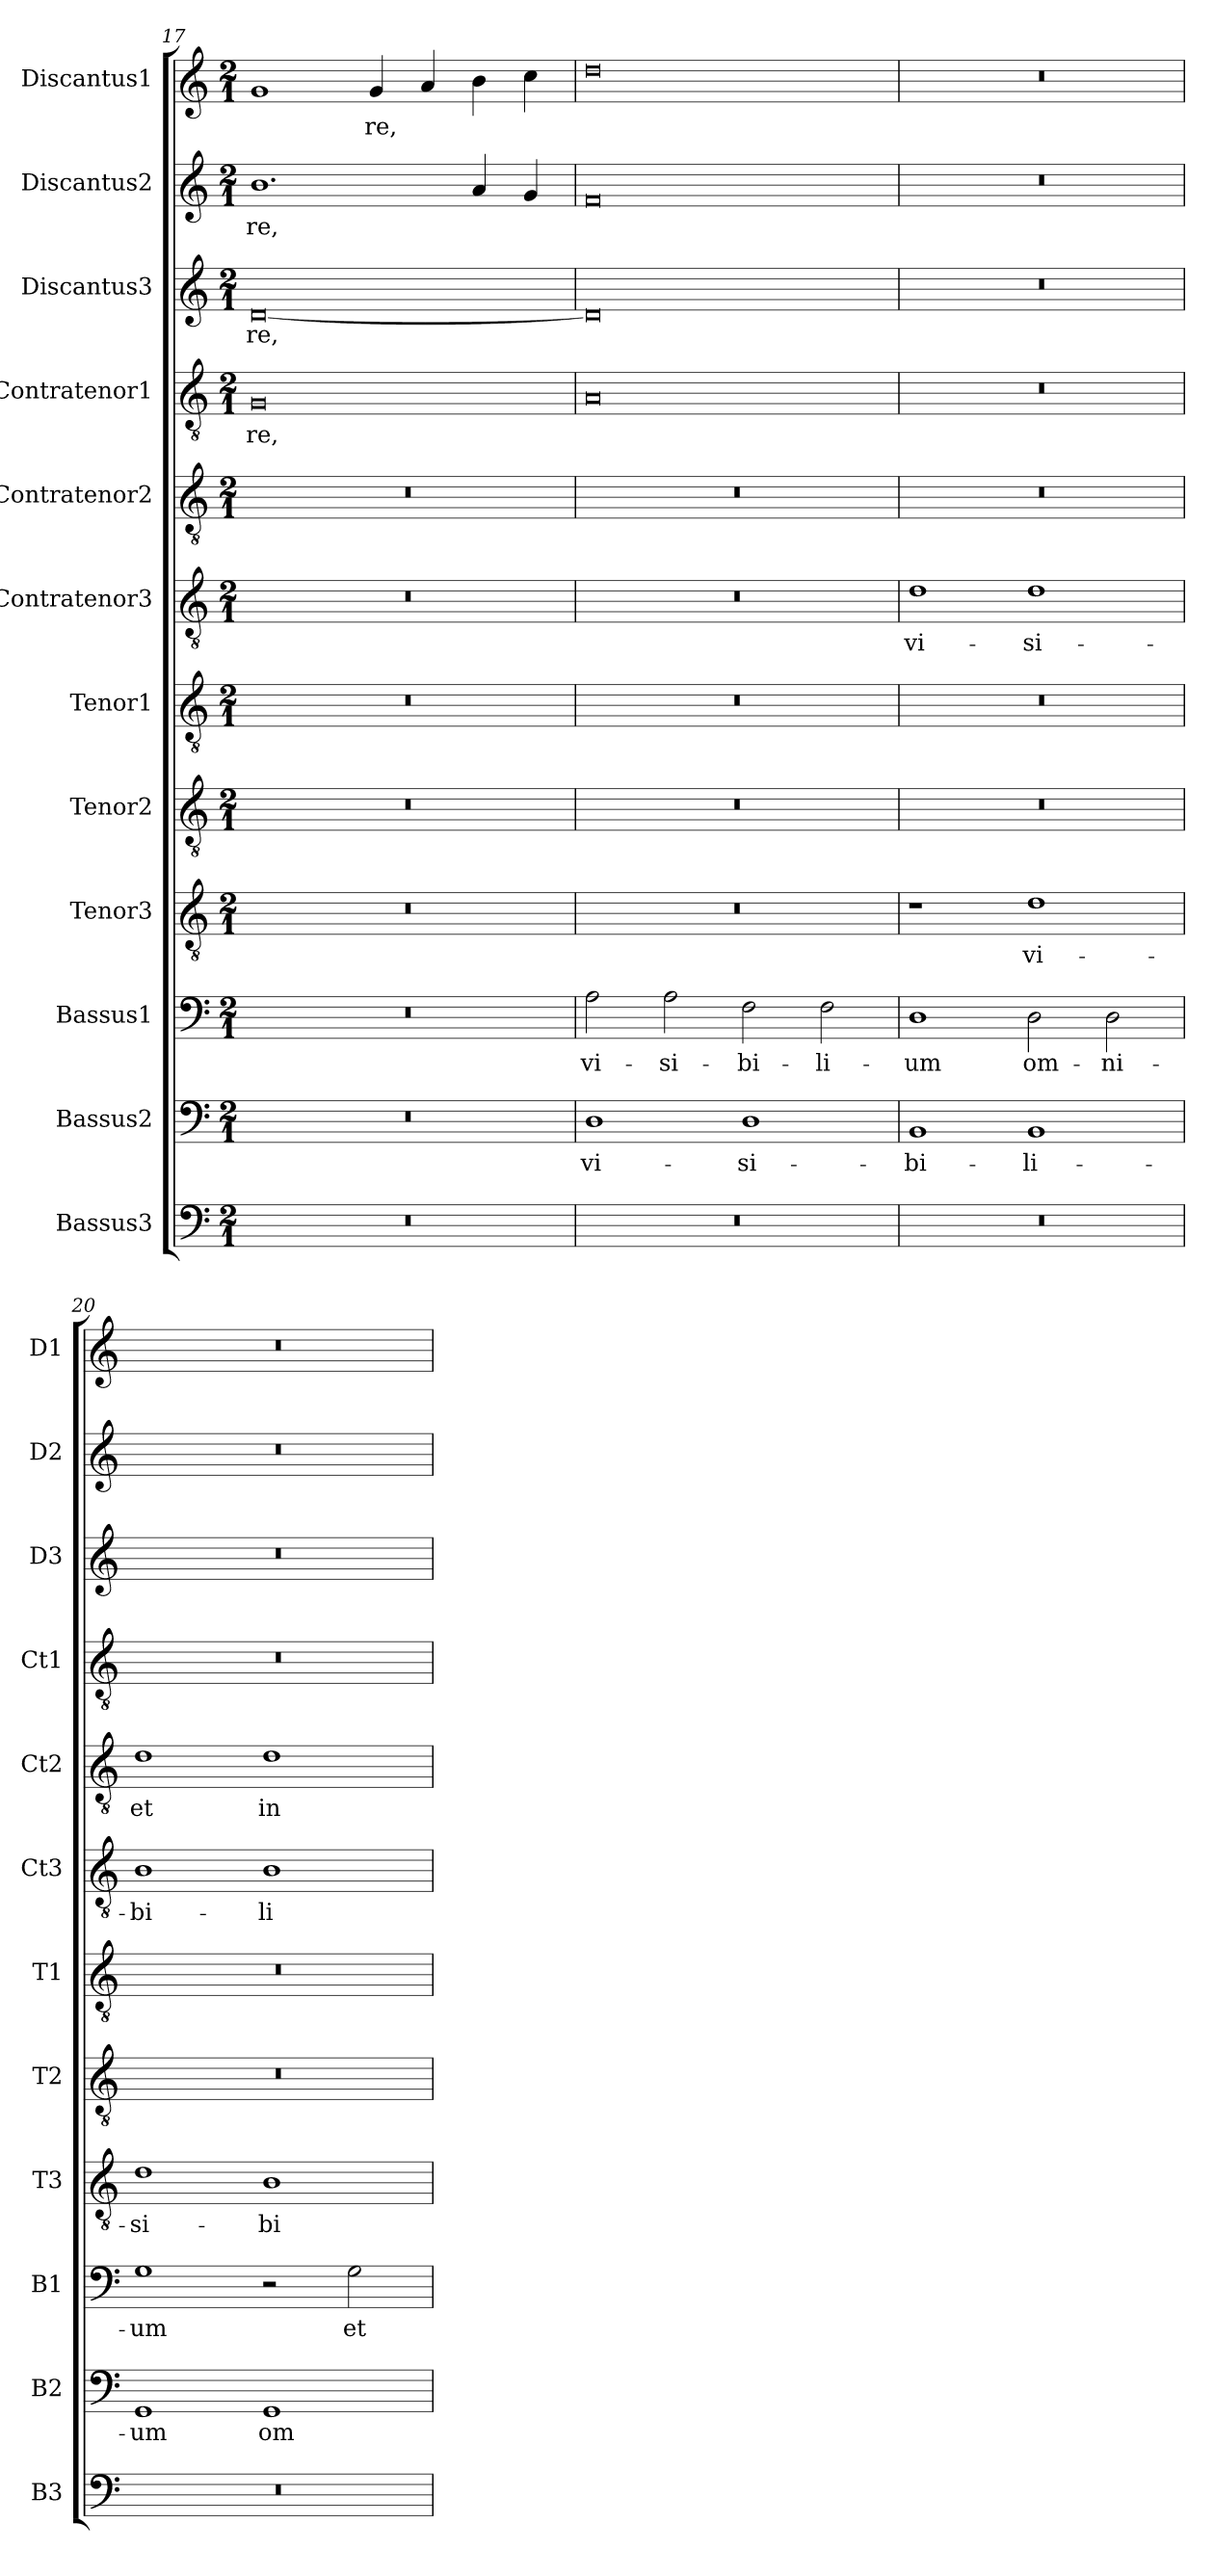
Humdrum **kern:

**kern	**kern	**text	**kern	**text	**kern	**text	**kern	**kern	**kern	**text	**kern	**text	**kern	**text	**kern	**text	**kern	**text	**kern	**text
*part12	*part11	*part11	*part10	*part10	*part9	*part9	*part8	*part7	*part6	*part6	*part5	*part5	*part4	*part4	*part3	*part3	*part2	*part2	*part1	*part1
*staff12	*staff11	*staff11	*staff10	*staff10	*staff9	*staff9	*staff8	*staff7	*staff6	*staff6	*staff5	*staff5	*staff4	*staff4	*staff3	*staff3	*staff2	*staff2	*staff1	*staff1
*I"Bassus3	*I"Bassus2	*	*I"Bassus1	*	*I"Tenor3	*	*I"Tenor2	*I"Tenor1	*I"Contratenor3	*	*I"Contratenor2	*	*I"Contratenor1	*	*I"Discantus3	*	*I"Discantus2	*	*I"Discantus1	*
*I'B3	*I'B2	*	*I'B1	*	*I'T3	*	*I'T2	*I'T1	*I'Ct3	*	*I'Ct2	*	*I'Ct1	*	*I'D3	*	*I'D2	*	*I'D1	*
*clefF4	*clefF4	*	*clefF4	*	*clefGv2	*	*clefGv2	*clefGv2	*clefGv2	*	*clefGv2	*	*clefGv2	*	*clefG2	*	*clefG2	*	*clefG2	*
*k[]	*k[]	*	*k[]	*	*k[]	*	*k[]	*k[]	*k[]	*	*k[]	*	*k[]	*	*k[]	*	*k[]	*	*k[]	*
*M2/1	*M2/1	*	*M2/1	*	*M2/1	*	*M2/1	*M2/1	*M2/1	*	*M2/1	*	*M2/1	*	*M2/1	*	*M2/1	*	*M2/1	*
=17	=17	=17	=17	=17	=17	=17	=17	=17	=17	=17	=17	=17	=17	=17	=17	=17	=17	=17	=17	=17
0r	0r	.	0r	.	0r	.	0r	0r	0r	.	0r	.	0G	-re,	[0d	-re,	1.b	-re,	1g	.
.	.	.	.	.	.	.	.	.	.	.	.	.	.	.	.	.	.	.	4g	-re,
.	.	.	.	.	.	.	.	.	.	.	.	.	.	.	.	.	.	.	4a	.
.	.	.	.	.	.	.	.	.	.	.	.	.	.	.	.	.	4a	.	4b	.
.	.	.	.	.	.	.	.	.	.	.	.	.	.	.	.	.	4g	.	4cc	.
=18	=18	=18	=18	=18	=18	=18	=18	=18	=18	=18	=18	=18	=18	=18	=18	=18	=18	=18	=18	=18
0r	1D	vi-	2A	vi-	0r	.	0r	0r	0r	.	0r	.	0A	.	0d]	.	0f	.	0dd	.
.	.	.	2A	-si-	.	.	.	.	.	.	.	.	.	.	.	.	.	.	.	.
.	1D	-si-	2F	-bi-	.	.	.	.	.	.	.	.	.	.	.	.	.	.	.	.
.	.	.	2F	-li-	.	.	.	.	.	.	.	.	.	.	.	.	.	.	.	.
=19	=19	=19	=19	=19	=19	=19	=19	=19	=19	=19	=19	=19	=19	=19	=19	=19	=19	=19	=19	=19
0r	1BB	-bi-	1D	-um	1r	.	0r	0r	1d	vi-	0r	.	0r	.	0r	.	0r	.	0r	.
.	1BB	-li-	2D	om-	1d	vi-	.	.	1d	-si-	.	.	.	.	.	.	.	.	.	.
.	.	.	2D	-ni-	.	.	.	.	.	.	.	.	.	.	.	.	.	.	.	.
=20	=20	=20	=20	=20	=20	=20	=20	=20	=20	=20	=20	=20	=20	=20	=20	=20	=20	=20	=20	=20
0r	1GG	-um	1G	-um	1d	-si-	0r	0r	1B	-bi-	1d	et	0r	.	0r	.	0r	.	0r	.
.	1GG	om-	2r	.	1B	-bi-	.	.	1B	-li	1d	in-	.	.	.	.	.	.	.	.
.	.	.	2G	et	.	.	.	.	.	.	.	.	.	.	.	.	.	.	.	.
=	=	=	=	=	=	=	=	=	=	=	=	=	=	=	=	=	=	=	=	=
*-	*-	*-	*-	*-	*-	*-	*-	*-	*-	*-	*-	*-	*-	*-	*-	*-	*-	*-	*-	*-
